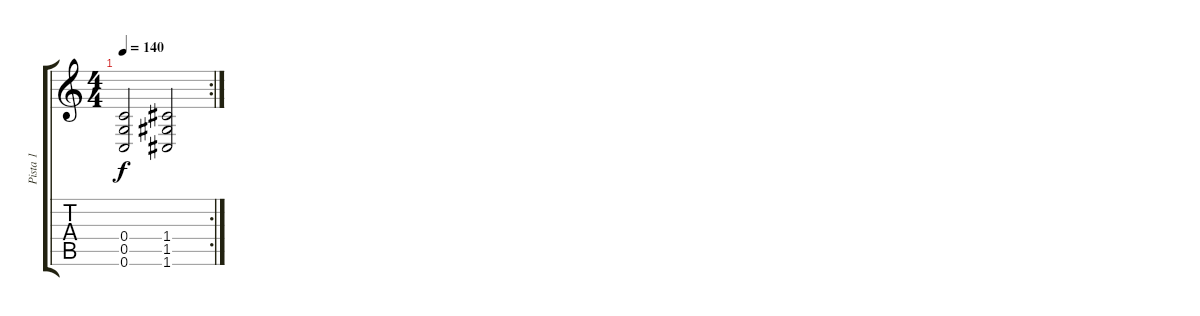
\track ("Pista 1" "Pista 1") {instrument distortionguitar}
\staff {score tabs}
\tuning (D4 A3 F3 C3 G2 C2) {hide}
\rc 2
\ts (4 4)
\tempo 140
\clef g2
\ks c
(0.4 0.5 0.6).2{dy f} (1.4 1.5 1.6).2
